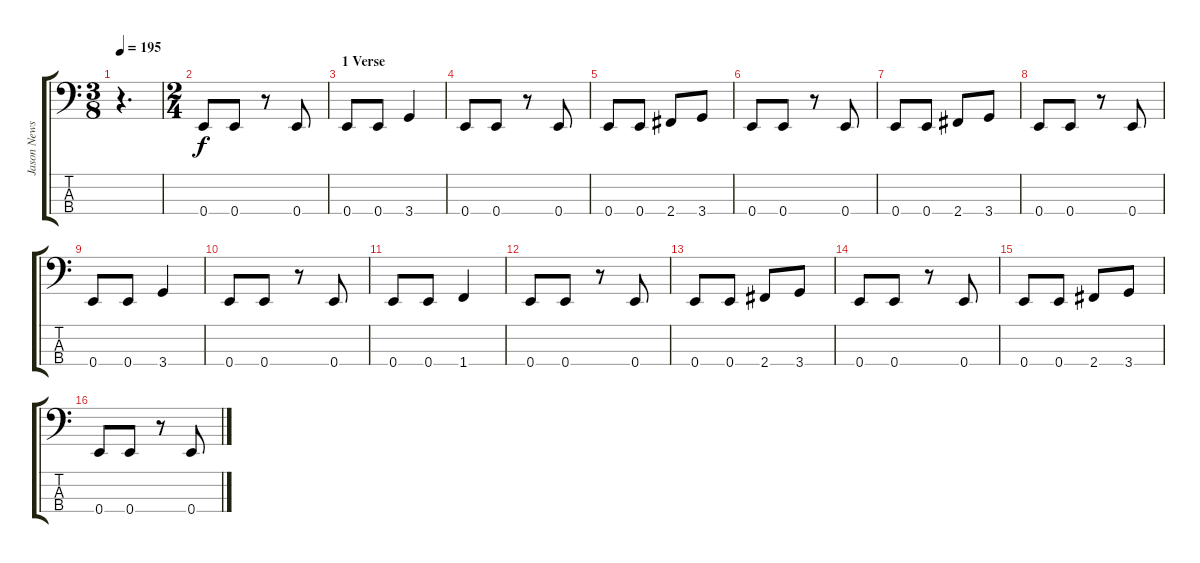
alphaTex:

\track ("Jason Newsted" "Jason News") {instrument electricbasspick}
\staff {score tabs}
\tuning (G2 D2 A1 E1) {hide}
\ts (3 8)
\tempo 195
\clef f4
\ks c
r.4{d dy f} |
\ts (2 4)
0.4.8 0.4.8 r.8 0.4.8 |
\section ("" "1 Verse")
0.4.8 0.4.8 3.4.4 |
0.4.8 0.4.8 r.8 0.4.8 |
0.4.8 0.4.8 2.4.8 3.4.8 |
0.4.8 0.4.8 r.8 0.4.8 |
0.4.8 0.4.8 2.4.8 3.4.8 |
0.4.8 0.4.8 r.8 0.4.8 |
0.4.8 0.4.8 3.4.4 |
0.4.8 0.4.8 r.8 0.4.8 |
0.4.8 0.4.8 1.4.4 |
0.4.8 0.4.8 r.8 0.4.8 |
0.4.8 0.4.8 2.4.8 3.4.8 |
0.4.8 0.4.8 r.8 0.4.8 |
0.4.8 0.4.8 2.4.8 3.4.8 |
0.4.8 0.4.8 r.8 0.4.8
